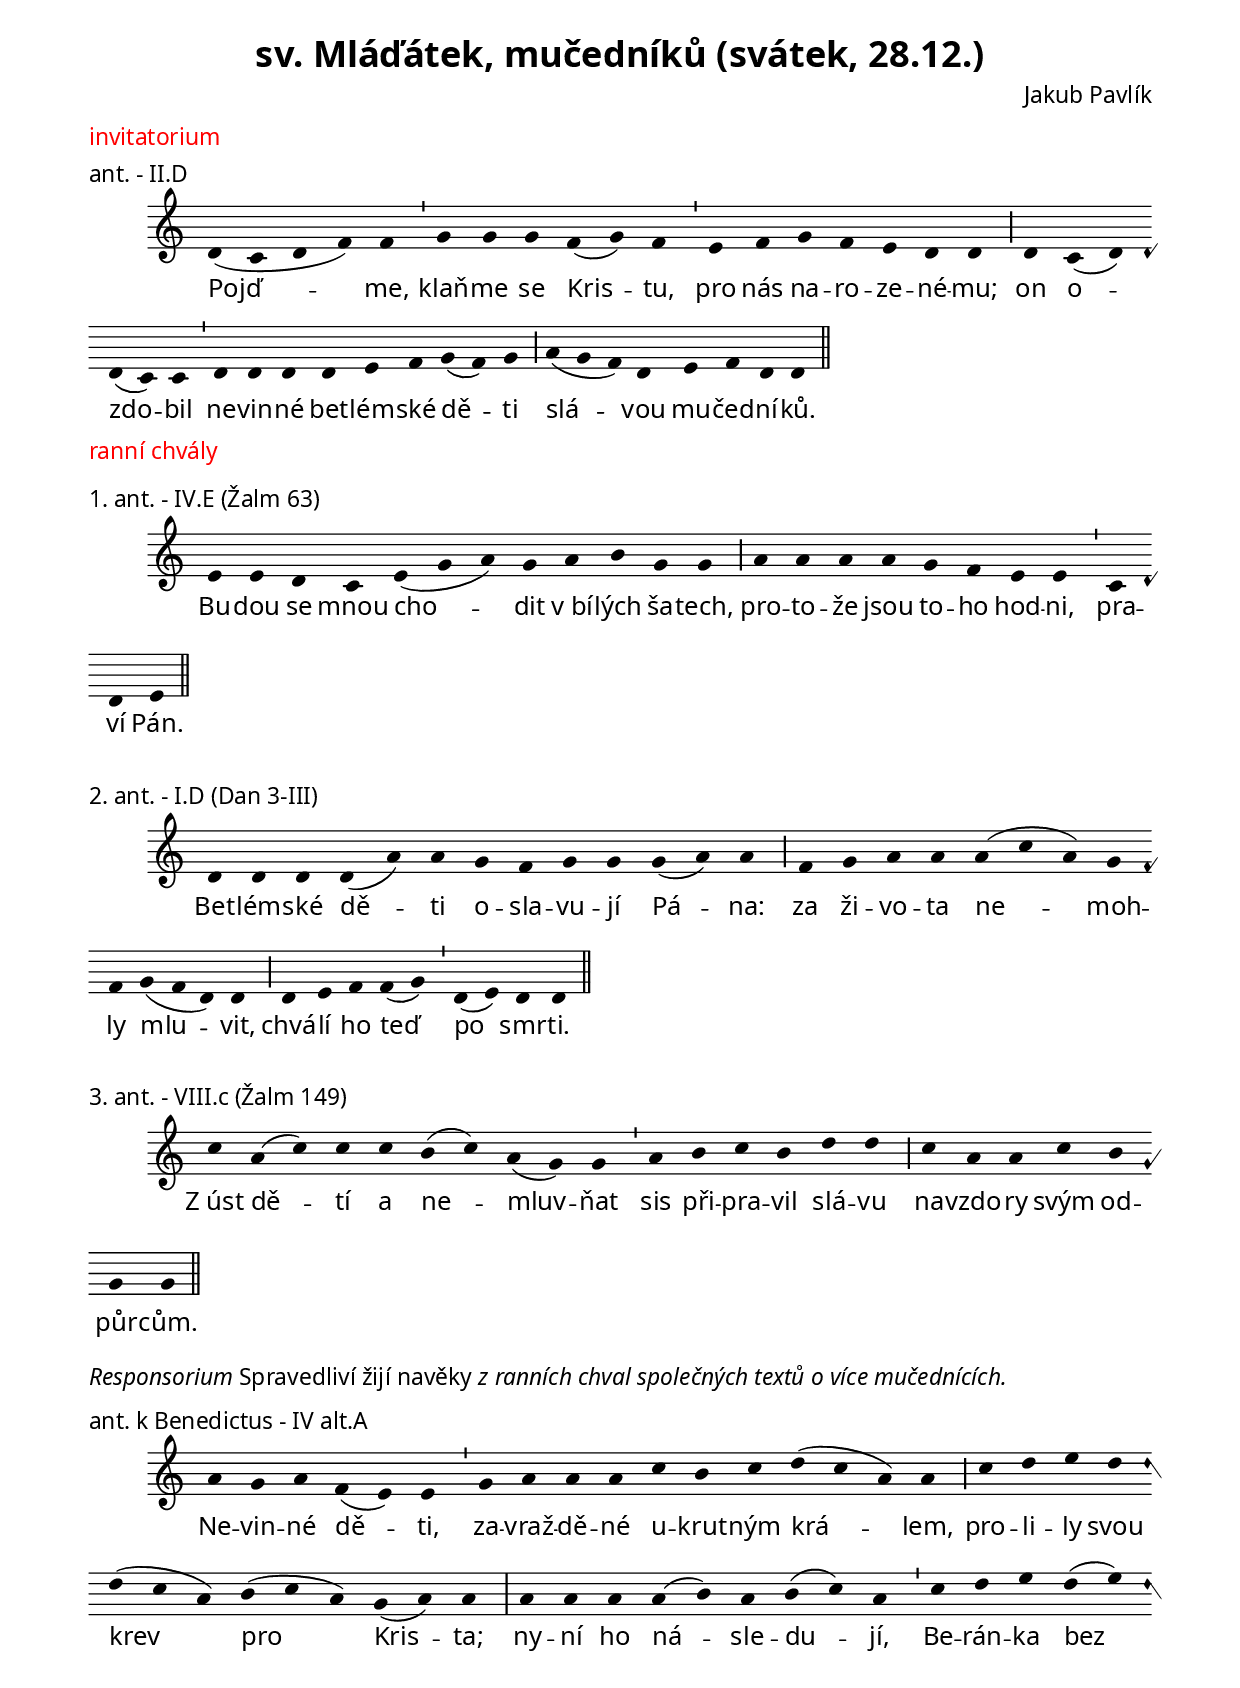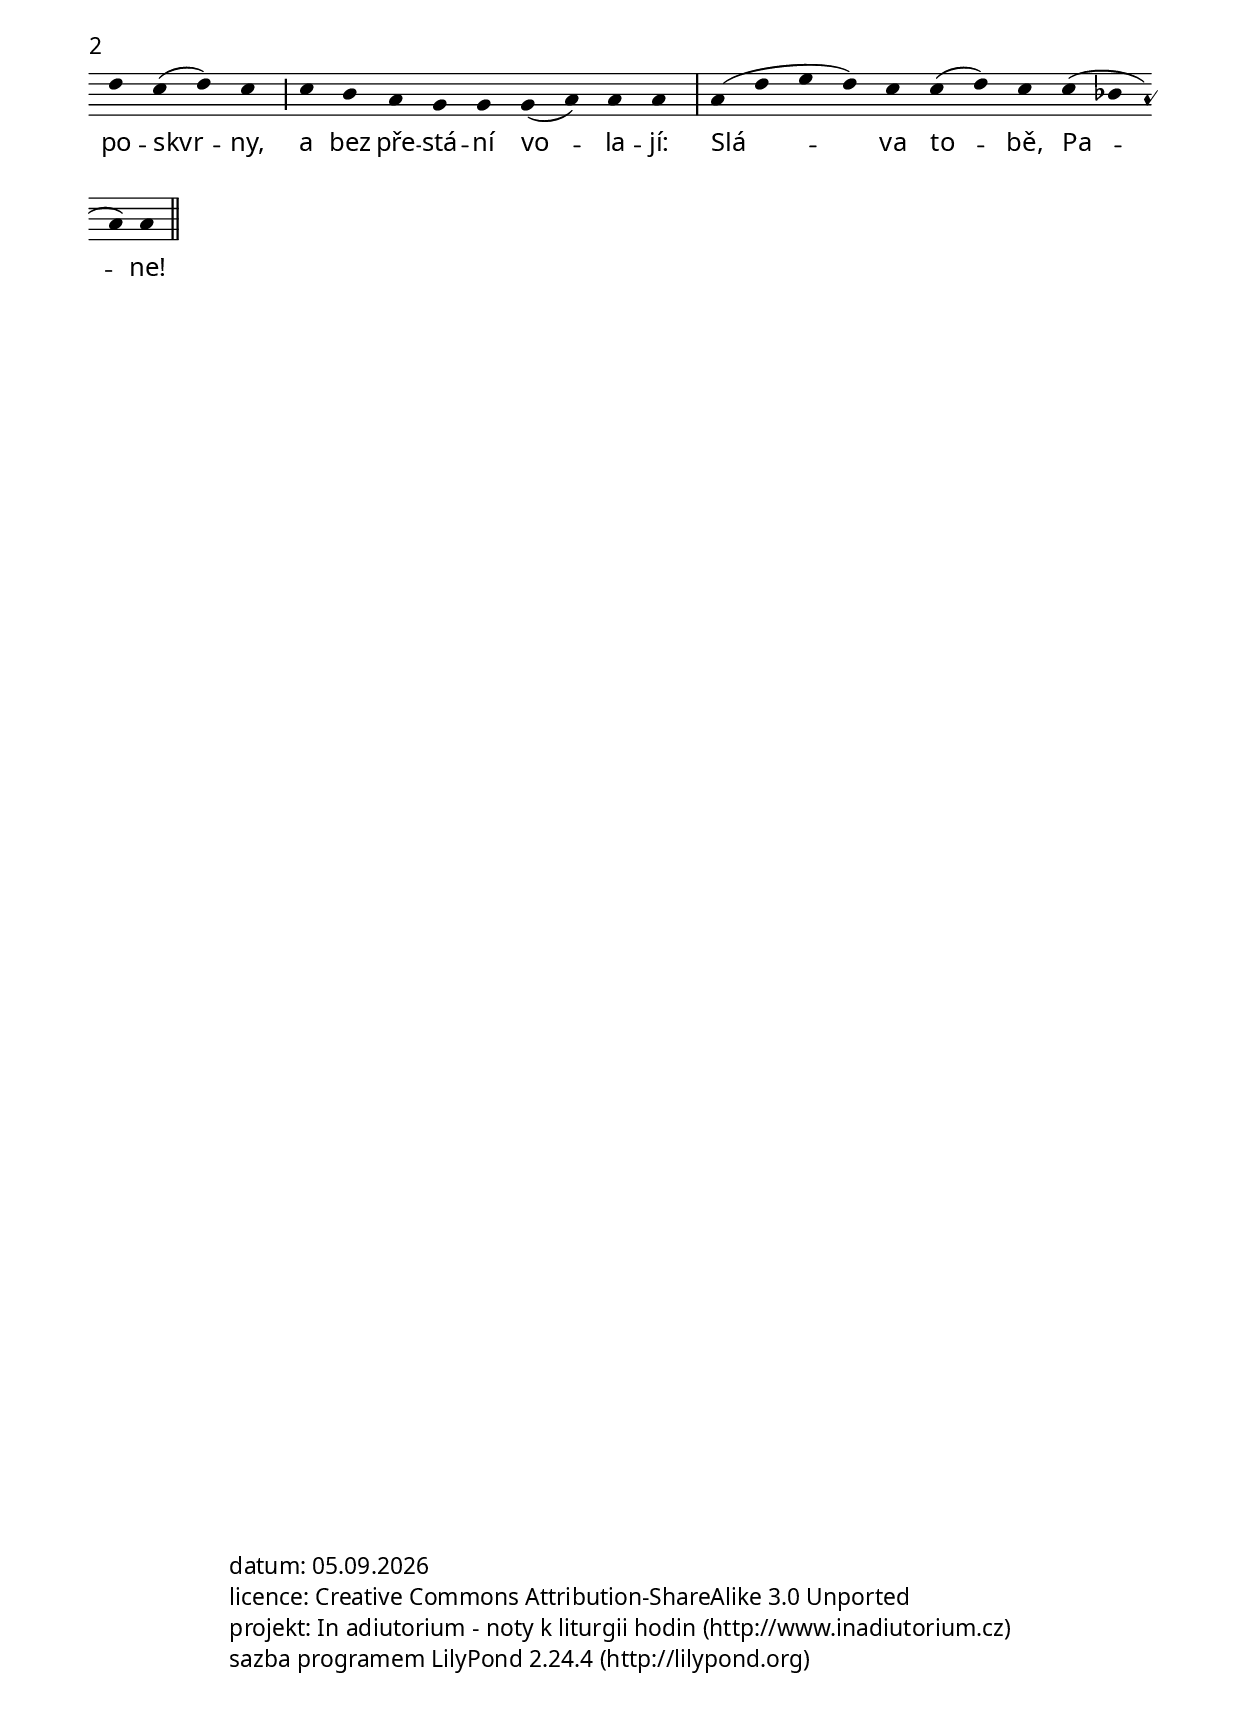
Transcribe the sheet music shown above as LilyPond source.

\version "2.16.0"

\header {
  title = "sv. Mláďátek, mučedníků (svátek, 28.12.)"
  composer = "Jakub Pavlík"
}

\include "../spolecne.ly"

\markup {\nadpisHodinka {"invitatorium"}}

\score {
  \relative c' {
    \choralniRezim
    d4( c d f) f \barMin g g g f( g) f \barMin e f g f e d d \barMaior
    d c( d) d( c) c \barMin d d d d e f g( f) g \barMaior
    a( g f) d e f d d \barFinalis
  }
  \addlyrics {
    Pojď -- me, klaň -- me se Kris -- tu, pro nás na -- ro -- ze -- né -- mu;
    on o -- zdo -- bil ne -- vin -- né bet -- lém -- ské dě -- ti
    slá -- vou mu -- čed -- ní -- ků.
  }
  \header {
    quid = "ant."
    modus = "II"
    differentia = "D" 
    psalmus = ""
    id = ""
    piece = \markup {\sestavTitulekBezZalmu}
  }
}

\markup {\nadpisHodinka {"ranní chvály"}}

\score {
  \relative c' {
    \choralniRezim
    e4 e d c e( g a) g a b g g \barMaior
    a a a a g f e e \barMin c d e \barFinalis
  }
  \addlyrics {
    Bu -- dou se mnou cho -- dit v_bí -- lých ša -- tech,
    pro -- to -- že jsou to -- ho hod -- ni, pra -- ví Pán.
  }
  \header {
    quid = "1. ant."
    modus = "IV"
    differentia = "E" 
    psalmus = "Žalm 63"
    id = ""
    piece = \markup {\sestavTitulek}
  }
}

\score {
  \relative c' {
    \choralniRezim
    d4 d d d( a') a g f g g g( a) a \barMaior
    f g a a a( c a) g f g( f d) d \barMaior
    d e f f( g) \barMin d( e) d d \barFinalis
  }
  \addlyrics {
    Bet -- lém -- ské dě -- ti o -- sla -- vu -- jí Pá -- na:
    za ži -- vo -- ta ne -- moh -- ly mlu -- vit,
    chvá -- lí ho teď po smr -- ti.
  }
  \header {
    quid = "2. ant."
    modus = "I"
    differentia = "D" 
    psalmus = "Dan 3-III"
    id = ""
    piece = \markup {\sestavTitulek}
  }
}

\score {
  \relative c'' {
    \choralniRezim
    c4 a( c) c4 c4 b( c) a( g) g \barMin
    a b c b d d \barMaior
    c a a c b g g \barFinalis
  }
  \addlyrics {
    Z_úst dě -- tí a ne -- mluv -- ňat
    sis při -- pra -- vil slá -- vu
    na -- vzdo -- ry svým od -- půr -- cům.
  }
  \header {
    quid = "3. ant."
    modus = "VIII"
    differentia = "c" 
    psalmus = "Žalm 149"
    id = ""
    fons = "zacatek ze zaltare, so 4.t., rch, 3.a."
    fial = "fial://antifony/tyden4_7sobota.ly#rch-ant3?beginning"
    piece = \markup {\sestavTitulek}
  }
}

\markup\italic{
  Responsorium \upright{Spravedliví žijí navěky} 
  z ranních chval společných textů o více mučednících.
}

\score {
  \relative c'' {
    \choralniRezim
    a4 g a f( e) e \barMin
    g a a a c b c d( c a) a \barMaior
    c d e d d( c a) b( c a) g( a) a \barMax
    
    a a a a( b) a b( c) a \barMin
    c d e d( e) d c( d) c \barMaior
    c b a g g g( a) a a \barMax
    
    a( d e d) c c( d) c c( bes a) a \barFinalis
  }
  \addlyrics {
    Ne -- vin -- né dě -- ti,
    za -- vraž -- dě -- né u -- krut -- ným krá -- lem,
    pro -- li -- ly svou krev pro Kris -- ta;
    
    ny -- ní ho ná -- sle -- du -- jí,
    Be -- rán -- ka bez po -- skvr -- ny,
    a bez pře -- stá -- ní vo -- la -- jí:
    
    Slá -- va to -- bě, Pa -- ne!
  }
  \header {
    quid = "ant. k Benedictus"
    modus = "IV alt"
    differentia = "A" 
    psalmus = ""
    id = ""
    piece = \markup {\sestavTitulekBezZalmu}
  }
}